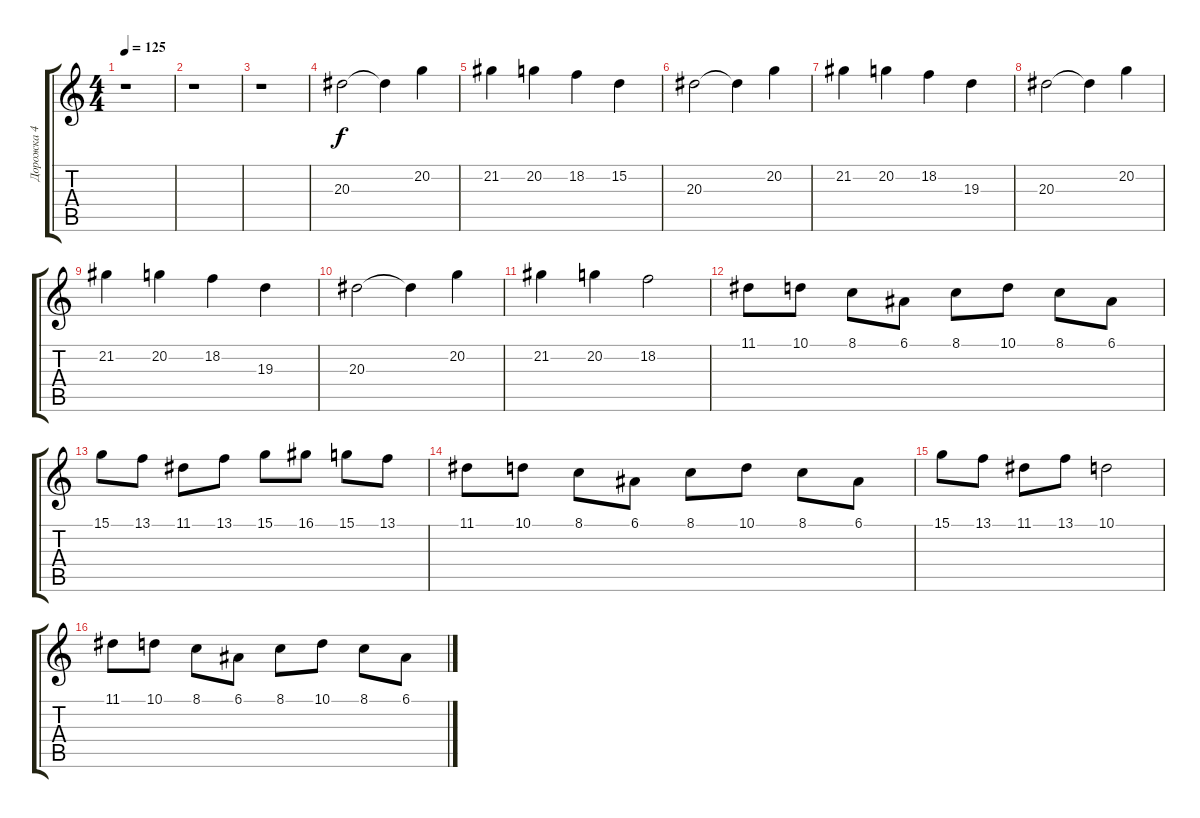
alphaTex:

\track ("Дорожка 4" "Дорожка 4") {instrument recorder}
\staff {score tabs}
\tuning (E4 B3 G3 D3 A2 E2) {hide}
\ts (4 4)
\tempo 125
\clef g2
\ks c
r.1{dy f} |
r.1 |
r.1 |
20.3.2 20.3{t}.4 20.2.4 |
21.2.4 20.2.4 18.2.4 15.2.4 |
20.3.2 20.3{t}.4 20.2.4 |
21.2.4 20.2.4 18.2.4 19.3.4 |
20.3.2 20.3{t}.4 20.2.4 |
21.2.4 20.2.4 18.2.4 19.3.4 |
20.3.2 20.3{t}.4 20.2.4 |
21.2.4 20.2.4 18.2.2 |
11.1.8 10.1.8 8.1.8 6.1.8 8.1.8 10.1.8 8.1.8 6.1.8 |
15.1.8 13.1.8 11.1.8 13.1.8 15.1.8 16.1.8 15.1.8 13.1.8 |
11.1.8 10.1.8 8.1.8 6.1.8 8.1.8 10.1.8 8.1.8 6.1.8 |
15.1.8 13.1.8 11.1.8 13.1.8 10.1.2 |
11.1.8 10.1.8 8.1.8 6.1.8 8.1.8 10.1.8 8.1.8 6.1.8
